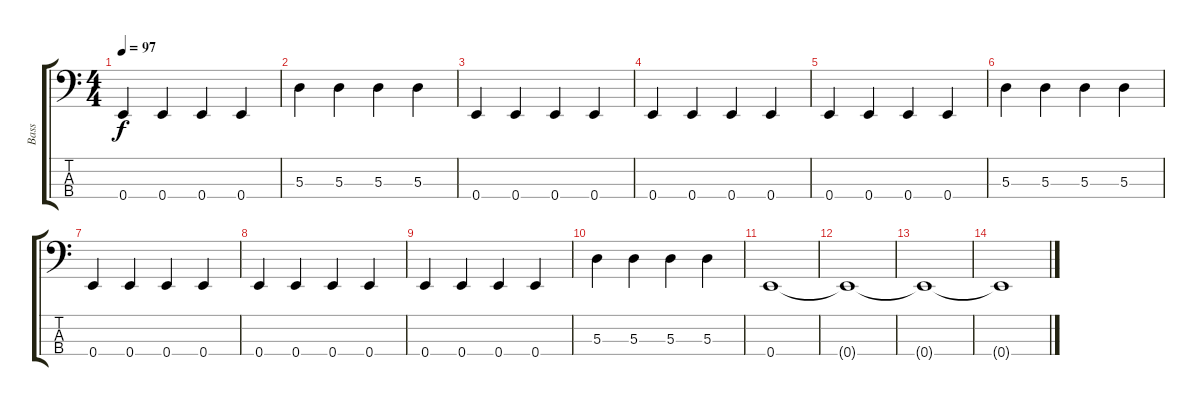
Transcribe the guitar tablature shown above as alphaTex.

\track ("Bass" "Bass") {instrument electricbasspick}
\staff {score tabs}
\tuning (G2 D2 A1 E1) {hide}
\ts (4 4)
\tempo 97
\clef f4
\ks c
0.4.4{dy f} 0.4.4 0.4.4 0.4.4 |
5.3.4 5.3.4 5.3.4 5.3.4 |
0.4.4 0.4.4 0.4.4 0.4.4 |
0.4.4 0.4.4 0.4.4 0.4.4 |
0.4.4 0.4.4 0.4.4 0.4.4 |
5.3.4 5.3.4 5.3.4 5.3.4 |
0.4.4 0.4.4 0.4.4 0.4.4 |
0.4.4 0.4.4 0.4.4 0.4.4 |
0.4.4 0.4.4 0.4.4 0.4.4 |
5.3.4 5.3.4 5.3.4 5.3.4 |
0.4.1 |
0.4{t}.1 |
0.4{t}.1 |
0.4{t}.1
